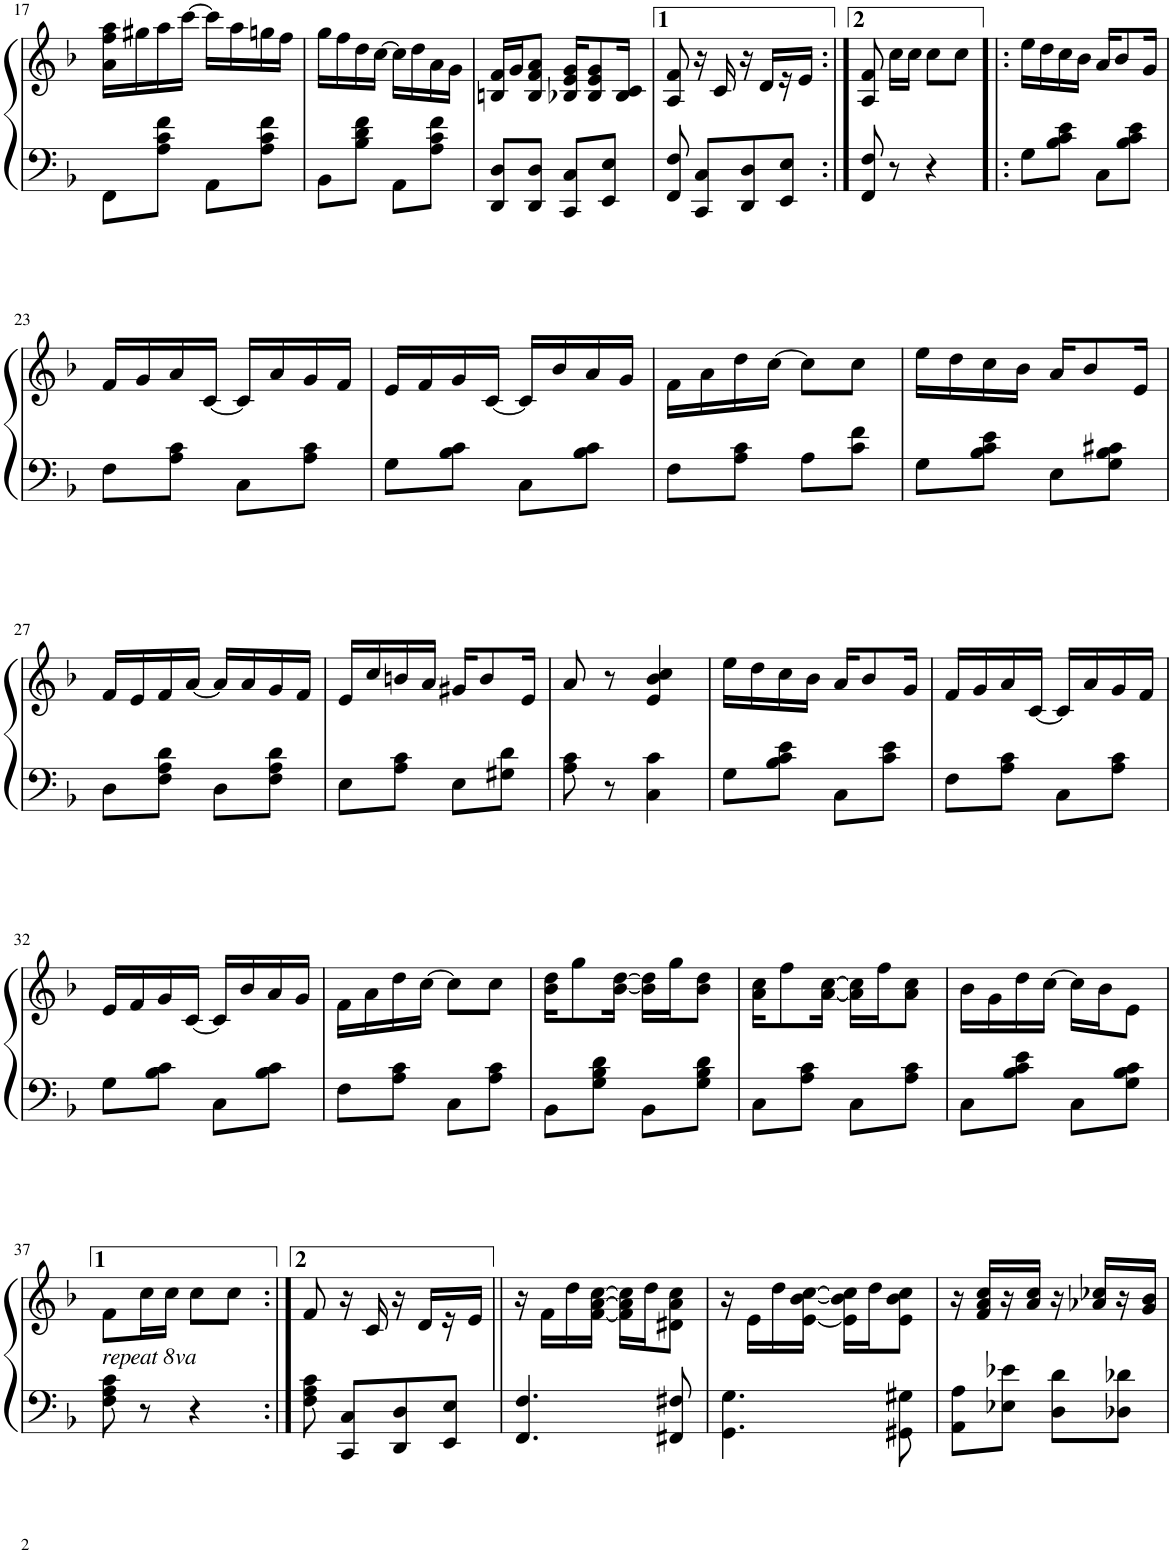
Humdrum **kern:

**kern	**kern
*part1	*part1
*staff2	*staff1
*I"Piano	*
*I'Pno	*
!!LO:PB:g=z
*clefF4	*clefG2
*k[b-]	*k[b-]
*M2/4	*M2/4
=17	=17
8FF\L	16a\ 16ff\ 16aa\LL
.	16gg#X\
8A\ 8c\ 8f\J	16aa\
.	[16ccc\JJ
8AA\L	16ccc\LL]
.	16aa\
8A\ 8c\ 8f\J	16ggn\
.	16ff\JJ
=18	=18
8BB-\L	16gg\LL
.	16ff\
8B-\ 8d\ 8f\J	16dd\
.	[16cc\JJ
8AA\L	16cc\LL]
.	16dd\
8A\ 8c\ 8f\J	16a\
.	16g\JJ
=19	=19
8DD/ 8D/L	16Bn/ 16f/LL
.	16g/J
8DD/ 8D/J	8B/ 8f/ 8a/J
8CC/ 8C/L	16B-X/ 16e/ 16g/KL
.	8B-/ 8e/ 8g/
8EE/ 8E/J	.
.	16B-/ 16c/Jk
=20	=20
8FF/ 8F/	8A/ 8f/
8CC/ 8C/L	16r
.	16c/
8DD/ 8D/	16r
.	16d/LL
8EE/ 8E/J	16r
.	16e/JJ
=21:|!	=21:|!
8FF/ 8F/	8A/ 8f/
8r	16cc\LL
.	16cc\JJ
4r	8cc\L
.	8cc\J
=22!|:	=22!|:
8G\L	16ee\LL
.	16dd\
8B-\ 8c\ 8e\J	16cc\
.	16b-\JJ
8C\L	16a/KL
.	8b-/
8B-\ 8c\ 8e\J	.
.	16g/Jk
!!LO:LB:g=z
=23	=23
8F\L	16f/LL
.	16g/
8A\ 8c\J	16a/
.	[16c/JJ
8C\L	16c/LL]
.	16a/
8A\ 8c\J	16g/
.	16f/JJ
=24	=24
8G\L	16e/LL
.	16f/
8B-\ 8c\J	16g/
.	[16c/JJ
8C\L	16c/LL]
.	16b-/
8B-\ 8c\J	16a/
.	16g/JJ
=25	=25
8F\L	16f\LL
.	16a\
8A\ 8c\J	16dd\
.	[16cc\JJ
8A\L	8cc\L]
8c\ 8f\J	8cc\J
=26	=26
8G\L	16ee\LL
.	16dd\
8B-\ 8c\ 8e\J	16cc\
.	16b-\JJ
8E\L	16a/KL
.	8b-/
8G\ 8B-\ 8c#X\J	.
.	16e/Jk
!!LO:LB:g=z
=27	=27
8D\L	16f/LL
.	16e/
8F\ 8A\ 8d\J	16f/
.	[16a/JJ
8D\L	16a/LL]
.	16a/
8F\ 8A\ 8d\J	16g/
.	16f/JJ
=28	=28
8E\L	16e/LL
.	16cc/
8A\ 8c\J	16bn/
.	16a/JJ
8E\L	16g#X/KL
.	8b/
8G#X\ 8d\J	.
.	16e/Jk
=29	=29
8A\ 8c\	8a/
8r	8r
4C\ 4c\	4e/ 4b-/ 4cc/
=30	=30
8G\L	16ee\LL
.	16dd\
8B-\ 8c\ 8e\J	16cc\
.	16b-\JJ
8C\L	16a/KL
.	8b-/
8c\ 8e\J	.
.	16g/Jk
=31	=31
8F\L	16f/LL
.	16g/
8A\ 8c\J	16a/
.	[16c/JJ
8C\L	16c/LL]
.	16a/
8A\ 8c\J	16g/
.	16f/JJ
!!LO:LB:g=z
=32	=32
8G\L	16e/LL
.	16f/
8B-\ 8c\J	16g/
.	[16c/JJ
8C\L	16c/LL]
.	16b-/
8B-\ 8c\J	16a/
.	16g/JJ
=33	=33
8F\L	16f\LL
.	16a\
8A\ 8c\J	16dd\
.	[16cc\JJ
8C\L	8cc\L]
8A\ 8c\J	8cc\J
=34	=34
8BB-\L	16b-\ 16dd\KL
.	8gg\
8G\ 8B-\ 8d\J	.
.	[16b-\ [16dd\Jk
8BB-\L	16b-\] 16dd\]LL
.	16gg\J
8G\ 8B-\ 8d\J	8b-\ 8dd\J
=35	=35
8C\L	16a\ 16cc\KL
.	8ff\
8A\ 8c\J	.
.	[16a\ [16cc\Jk
8C\L	16a\] 16cc\]LL
.	16ff\J
8A\ 8c\J	8a\ 8cc\J
=36	=36
8C\L	16b-\LL
.	16g\
8B-\ 8c\ 8e\J	16dd\
.	[16cc\JJ
8C\L	16cc\LL]
.	16b-\J
8G\ 8B-\ 8c\J	8e\J
!!LO:LB:g=z
=37	=37
!	!LO:TX:b:i:t=repeat 8va
8F\ 8A\ 8c\	8f\L
8r	16cc\L
.	16cc\JJ
4r	8cc\L
.	8cc\J
=38:|!	=38:|!
8F\ 8A\ 8c\	8f/
8CC/ 8C/L	16r
.	16c/
8DD/ 8D/	16r
.	16d/LL
8EE/ 8E/J	16r
.	16e/JJ
=39||	=39||
4.FF/ 4.F/	16r
.	16f\LL
.	16dd\
.	[16f\ [16a\ [16cc\JJ
.	16f\] 16a\] 16cc\]LL
.	16dd\J
8FF#X/ 8F#X/	8d#X\ 8a\ 8cc\J
=40	=40
4.GG\ 4.G\	16r
.	16e\LL
.	16dd\
.	[16e\ [16b-\ [16cc\JJ
.	16e\] 16b-\] 16cc\]LL
.	16dd\J
8GG#X\ 8G#X\	8e\ 8b-\ 8cc\J
=41	=41
8AA\ 8A\L	16r
.	16f/ 16a/ 16cc/LL
8E-X\ 8e-X\J	16r
.	16a/ 16cc/JJ
8D\ 8d\L	16r
.	16a-X/ 16cc-X/LL
8D-X\ 8d-X\J	16r
.	16g/ 16b-/JJ
=	=
*-	*-
